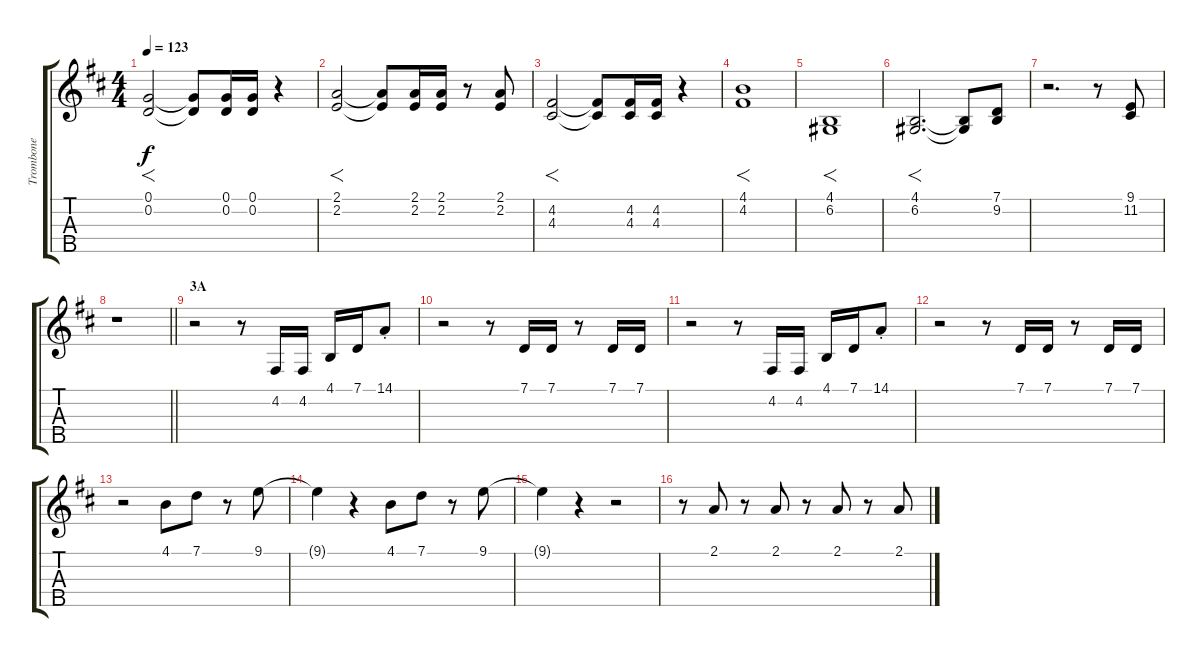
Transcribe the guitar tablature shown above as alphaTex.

\track ("Trombone" "Trombone") {instrument trombone}
\staff {score tabs}
\tuning (G3 D3 A2 E2 B1) {hide}
\ts (4 4)
\tempo 123
\clef g2
\ks d
(0.1 0.2).2{f ot 8vb dy f} (0.1{t} 0.2{t}).8{ot 8vb} (0.1 0.2).16{ot 8vb} (0.1 0.2).16{ot 8vb} r.4{ot 8vb} |
(2.1 2.2).2{f ot 8vb} (2.1{t} 2.2{t}).8{ot 8vb} (2.1 2.2).16{ot 8vb} (2.1 2.2).16{ot 8vb} r.8{ot 8vb} (2.1 2.2).8{ot 8vb} |
(4.2 4.3).2{f ot 8vb} (4.2{t} 4.3{t}).8{ot 8vb} (4.2 4.3).16{ot 8vb} (4.2 4.3).16{ot 8vb} r.4 |
(4.1 4.2).1{f ot 8vb} |
(4.1 6.2).1{f} |
(4.1 6.2).2{f d} (4.1{t} 6.2{t}).8 (7.1 9.2).8 |
r.2{d} r.8 (9.1 11.2).8 |
\barLineRight lightlight
r.1 |
\section ("" "3A")
r.2 r.8 4.2.16 4.2.16 4.1.16 7.1.16 14.1{st}.8 |
r.2 r.8 7.1.16 7.1.16 r.8 7.1.16 7.1.16 |
r.2 r.8 4.2.16 4.2.16 4.1.16 7.1.16 14.1{st}.8 |
r.2 r.8 7.1.16 7.1.16 r.8 7.1.16 7.1.16 |
r.2{ot 8vb} 4.1.8{ot 8vb} 7.1.8{ot 8vb} r.8{ot 8vb} 9.1.8{ot 8vb} |
9.1{t}.4{ot 8vb} r.4{ot 8vb} 4.1.8{ot 8vb} 7.1.8{ot 8vb} r.8{ot 8vb} 9.1.8{ot 8vb} |
9.1{t}.4{ot 8vb} r.4 r.2 |
r.8{ot 8vb} 2.1.8{ot 8vb} r.8{ot 8vb} 2.1.8{ot 8vb} r.8{ot 8vb} 2.1.8{ot 8vb} r.8{ot 8vb} 2.1.8{ot 8vb}
